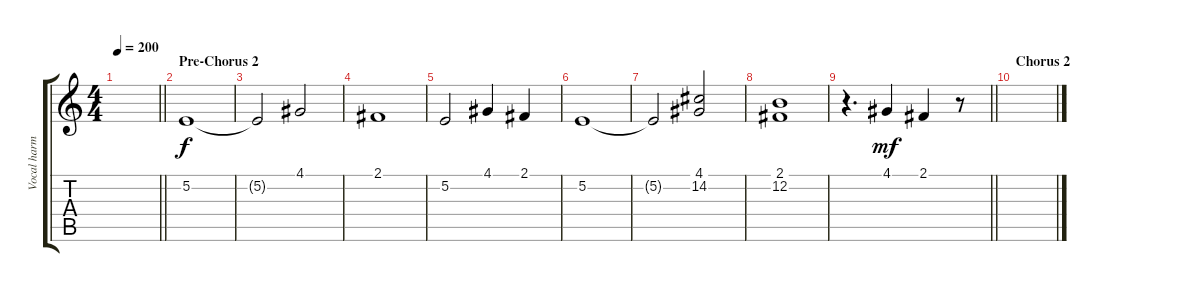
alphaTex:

\track ("Vocal harm." "Vocal harm") {instrument englishhorn}
\staff {score tabs}
\tuning (E4 B3 G3 D3 A2 E2) {hide}
\ts (4 4)
\tempo 200
\clef g2
\barLineRight lightlight
\ks c
|
\section ("" "Pre-Chorus 2")
5.2.1 |
5.2{t}.2 4.1.2 |
2.1.1 |
5.2.2 4.1.4 2.1.4 |
5.2.1 |
5.2{t}.2 (4.1 14.2).2 |
(2.1 12.2).1 |
\barLineRight lightlight
r.4{d} 4.1.4{dy mf} 2.1.4 r.8 |
\section ("" "Chorus 2")
